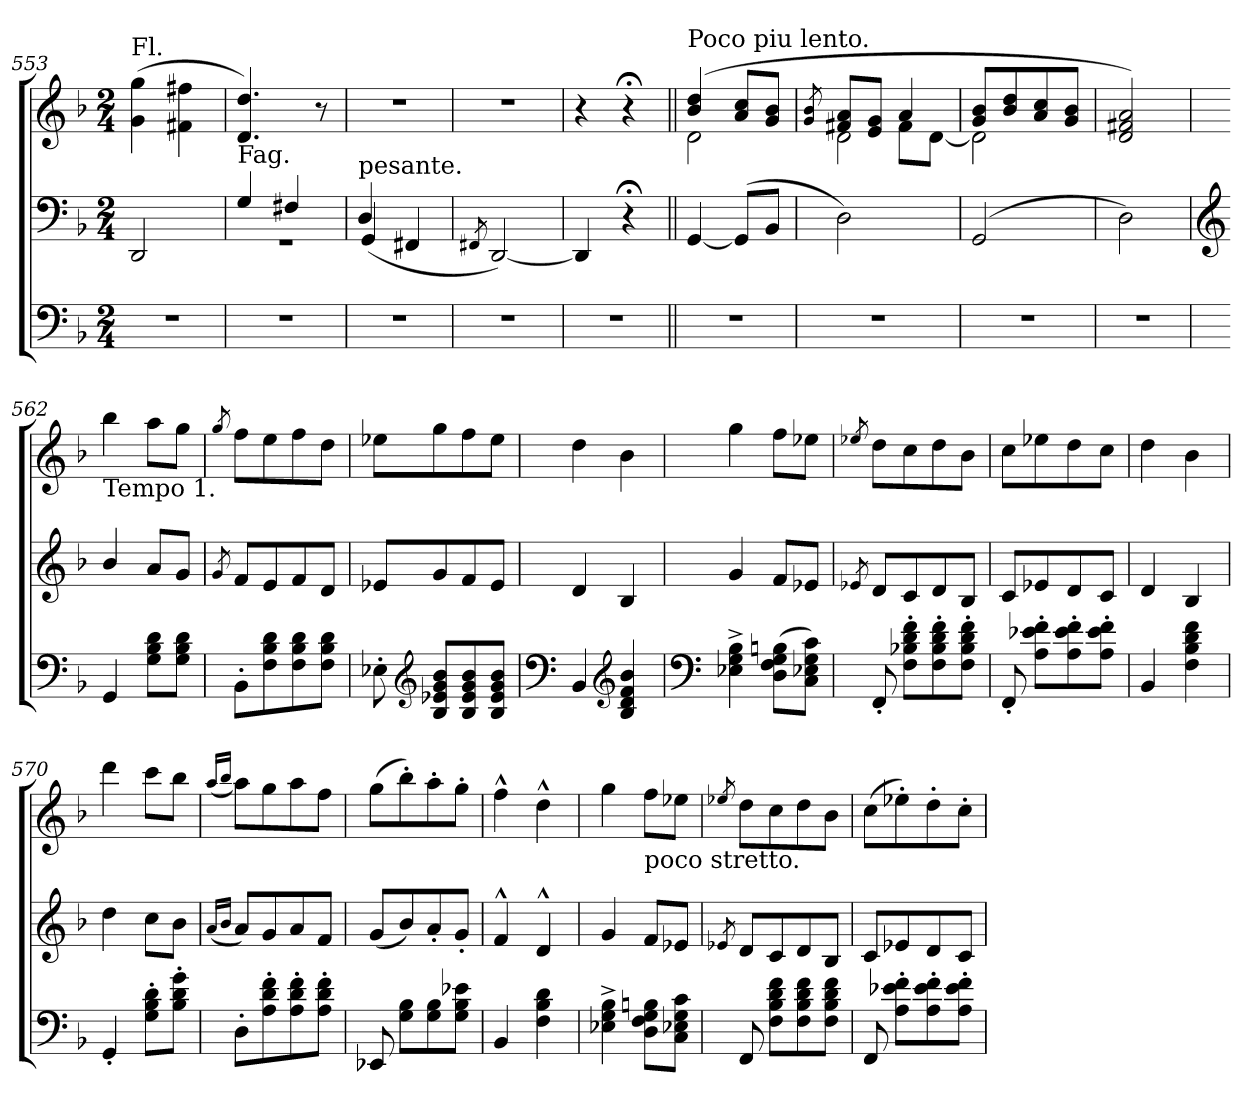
**kern	**kern	**kern
*part2	*part1	*part1
*staff3	*staff2	*staff1
*clefF4	*clefF4	*clefG2
*k[b-]	*k[b-]	*k[b-]
*F:	*F:	*F:
*M2/4	*M2/4	*M2/4
=553	=553	=553
!	!	!LO:TX:a:t=Fl.
2r	2DD	(4gg! 4g!
.	.	4ff#X! 4f#X!
=554	=554	=554
*	*^	*
!	!LO:TX:a:t=Fag.	!	!
2r	4G!/	2rGG	4.dd!/ 4.d!/)
.	4F#X!/	.	.
.	.	.	8r
=555	=555	=555	=555
!	!LO:TX:a:t=pesante.	!	!
2r	4D!/	(>4GG/	2rdd
.	4ryy	4FF#X/	.
*	*v	*v	*
=556	=556	=556
.	8qFF#X	.
2r	[2DD/)	2rdd
=557	=557	=557
2r	4DD]	4r
.	4r;<	4r;<
=558||	=558||	=558||
*	*	*^
!	!	!LO:TX:a:t=Poco piu lento.	!
2r	[4GG!	(4dd! 4b-!	2d!
.	(<8GG!L]	8cc! 8a!L	.
.	8BB-!J	8b-! 8g!J	.
*	*	*v	*v
=559	=559	=559
.	.	8qb-!/ 8qg!/
*	*	*^
*	*	*	*^
2r	2D!\)	8a! 8f#X!L	4ryy	2d!\
.	.	8g! 8e!J	.	.
.	.	4a!	8f#!\L	.
.	.	.	[8d!\J	.
*	*	*	*v	*v
=560	=560	=560	=560
2r	(>2GG!	8b-! 8g!L	2d!]
.	.	8dd! 8b-!	.
.	.	8cc! 8a!	.
.	.	8b-! 8g!J	.
*	*	*v	*v
=561	=561	=561
2r	2D!\)	2a! 2f#X! 2d!)
=562	=562	=562
*	*clefG2	*
!	!	!LO:TX:b:t=Tempo 1.
4GG!	4b-/	4bb-
8d!\ 8B-!\ 8G!\L	8aL	8aaL
8d!\ 8B-!\ 8G!\J	8gJ	8ggJ
=563	=563	=563
.	8qg/	8qgg/
8BB-'>!\L	8fL	8ffL
8d!\ 8B-!\ 8F!\	8e	8ee
8d!\ 8B-!\ 8F!\	8f	8ff
8d!\ 8B-!\ 8F!\J	8dJ	8ddJ
=564	=564	=564
8E-X'>!	8e-XL	8ee-XL
*clefG2	*	*
8b-! 8g! 8e-X! 8B-!L	8g	8gg
8b-! 8g! 8e-! 8B-!	8f	8ff
8b-! 8g! 8e-! 8B-!J	8e-J	8ee-J
=565	=565	=565
*clefF4	*	*
4BB-!	4d	4dd
*clefG2	*	*
4b-! 4f! 4d! 4B-!	4B-	4b-
=566	=566	=566
*clefF4	*	*
4B-!^> 4G!^> 4E-X!^>	4g	4gg
(8Bn!\ 8G!\ 8F!\ 8D!\L	8fL	8ffL
8c!\ 8G!\ 8E-X!\ 8C!\J)	8e-XJ	8ee-XJ
=567	=567	=567
.	8qe-X/	8qee-X/
8FF'>!	8dL	8ddL
8f!'>\ 8d!'>\ 8B-X!'>\ 8F!'>\L	8c	8cc
8f!'>\ 8d!'>\ 8B-!'>\ 8F!'>\	8d	8dd
8f!'>\ 8d!'>\ 8B-!'>\ 8F!'>\J	8B-J	8b-J
=568	=568	=568
8FF'>!	8cL	8ccL
8f!'>\ 8e-X!'>\ 8A!'>\L	8e-X	8ee-X
8f!'>\ 8e-!'>\ 8A!'>\	8d	8dd
8f!'>\ 8e-!'>\ 8A!'>\J	8cJ	8ccJ
=569	=569	=569
4BB-!	4d	4dd
4f! 4d! 4B-! 4F!	4B-	4b-
=570	=570	=570
4GG'>!	4dd	4ddd
8d!'>\ 8B-!'>\ 8G!'>\L	8ccL	8cccL
8g!'>\ 8d!'>\ 8B-!'>\J	8b-J	8bb-J
=571	=571	=571
.	(16qqa/LL	(16qqaa/LL
.	16qqb-/JJ	16qqbb-/JJ
8D'>!\L	8aL)	8aaL)
8f!'>\ 8d!'>\ 8A!'>\	8g	8gg
8f!'>\ 8d!'>\ 8A!'>\	8a	8aa
8f!'>\ 8d!'>\ 8A!'>\J	8fJ	8ffJ
=572	=572	=572
8EE-X!	(8gL	(8ggL
8B-!\ 8G!\L	8b-)	8bb-'>)
8B-!\ 8G!\	8a'<	8aa'>
8e-X!\ 8B-!\ 8G!\J	8g'<J	8gg'>J
=573	=573	=573
4BB-!	4f^^>	4ff^^>
4d! 4B-! 4F!	4d^^>	4dd^^>
=574	=574	=574
4B-!^< 4G!^< 4E-X!^<	4g	4gg
!	!	!LO:TX:b:t=poco stretto.
8Bn!\ 8G!\ 8F!\ 8D!\L	8fL	8ffL
8c!\ 8G!\ 8E-X!\ 8C!\J	8e-XJ	8ee-XJ
=575	=575	=575
.	8qe-X/	8qee-X/
8FF!	8dL	8ddL
8f!\ 8d!\ 8B-!\ 8F!\L	8c	8cc
8f!\ 8d!\ 8B-!\ 8F!\	8d	8dd
8f!\ 8d!\ 8B-!\ 8F!\J	8B-J	8b-J
=576	=576	=576
8FF!	8cL	(8ccL
8f!'>\ 8e-X!'>\ 8A!'>\L	8e-X	8ee-X'>)
8f!'>\ 8e-!'>\ 8A!'>\	8d	8dd'>
8f!'>\ 8e-!'>\ 8A!'>\J	8cJ	8cc'>J
=	=	=
*-	*-	*-
